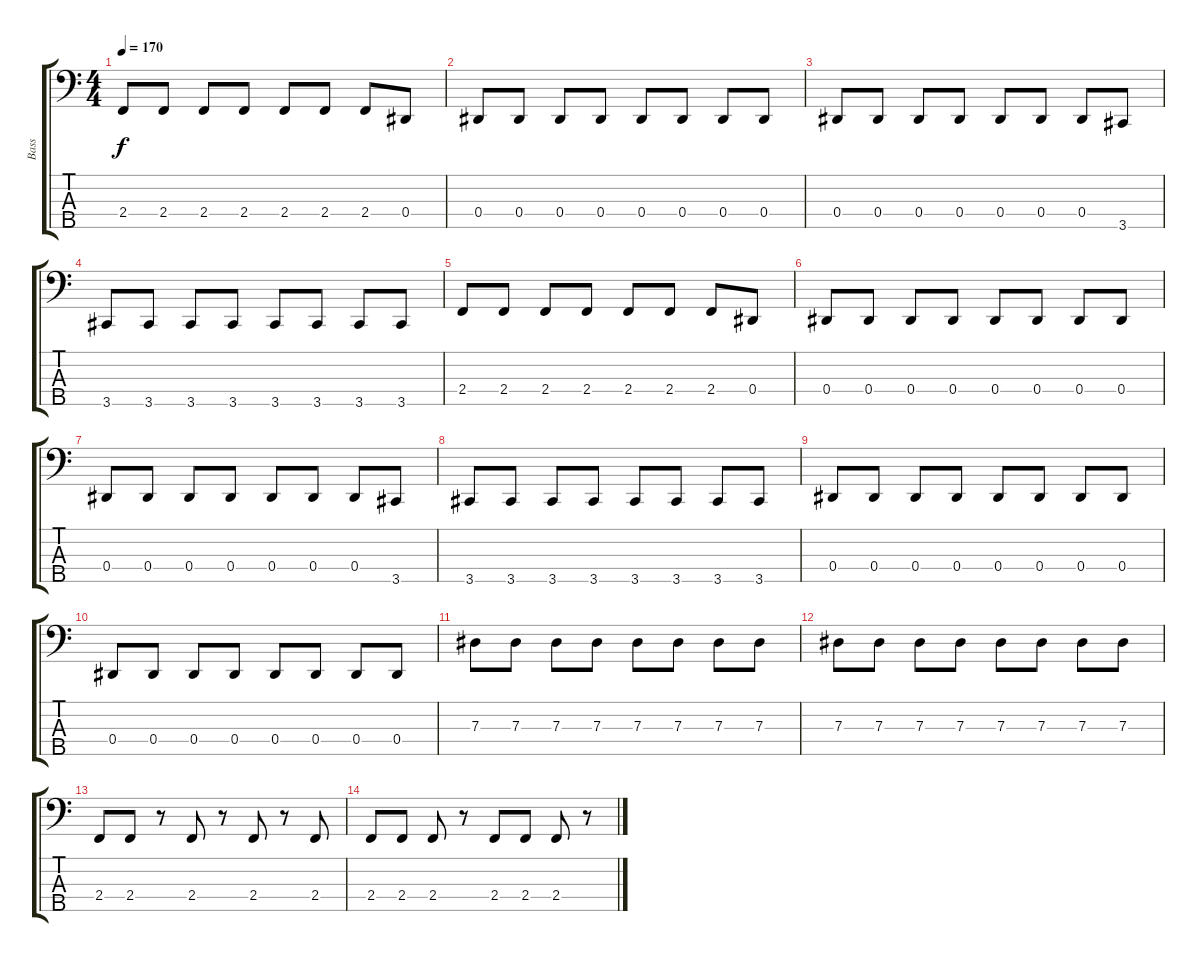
\track ("Bass" "Bass") {instrument electricbassfinger}
\staff {score tabs}
\tuning (Gb2 Db2 Ab1 Eb1 Bb0) {hide}
\ts (4 4)
\tempo 170
\clef f4
\ks c
2.4.8{dy f} 2.4.8 2.4.8 2.4.8 2.4.8 2.4.8 2.4.8 0.4.8 |
0.4.8 0.4.8 0.4.8 0.4.8 0.4.8 0.4.8 0.4.8 0.4.8 |
0.4.8 0.4.8 0.4.8 0.4.8 0.4.8 0.4.8 0.4.8 3.5.8 |
3.5.8 3.5.8 3.5.8 3.5.8 3.5.8 3.5.8 3.5.8 3.5.8 |
2.4.8 2.4.8 2.4.8 2.4.8 2.4.8 2.4.8 2.4.8 0.4.8 |
0.4.8 0.4.8 0.4.8 0.4.8 0.4.8 0.4.8 0.4.8 0.4.8 |
0.4.8 0.4.8 0.4.8 0.4.8 0.4.8 0.4.8 0.4.8 3.5.8 |
3.5.8 3.5.8 3.5.8 3.5.8 3.5.8 3.5.8 3.5.8 3.5.8 |
0.4.8 0.4.8 0.4.8 0.4.8 0.4.8 0.4.8 0.4.8 0.4.8 |
0.4.8 0.4.8 0.4.8 0.4.8 0.4.8 0.4.8 0.4.8 0.4.8 |
7.3.8 7.3.8 7.3.8 7.3.8 7.3.8 7.3.8 7.3.8 7.3.8 |
7.3.8 7.3.8 7.3.8 7.3.8 7.3.8 7.3.8 7.3.8 7.3.8 |
2.4.8 2.4.8 r.8 2.4.8 r.8 2.4.8 r.8 2.4.8 |
2.4.8 2.4.8 2.4.8 r.8 2.4.8 2.4.8 2.4.8 r.8
